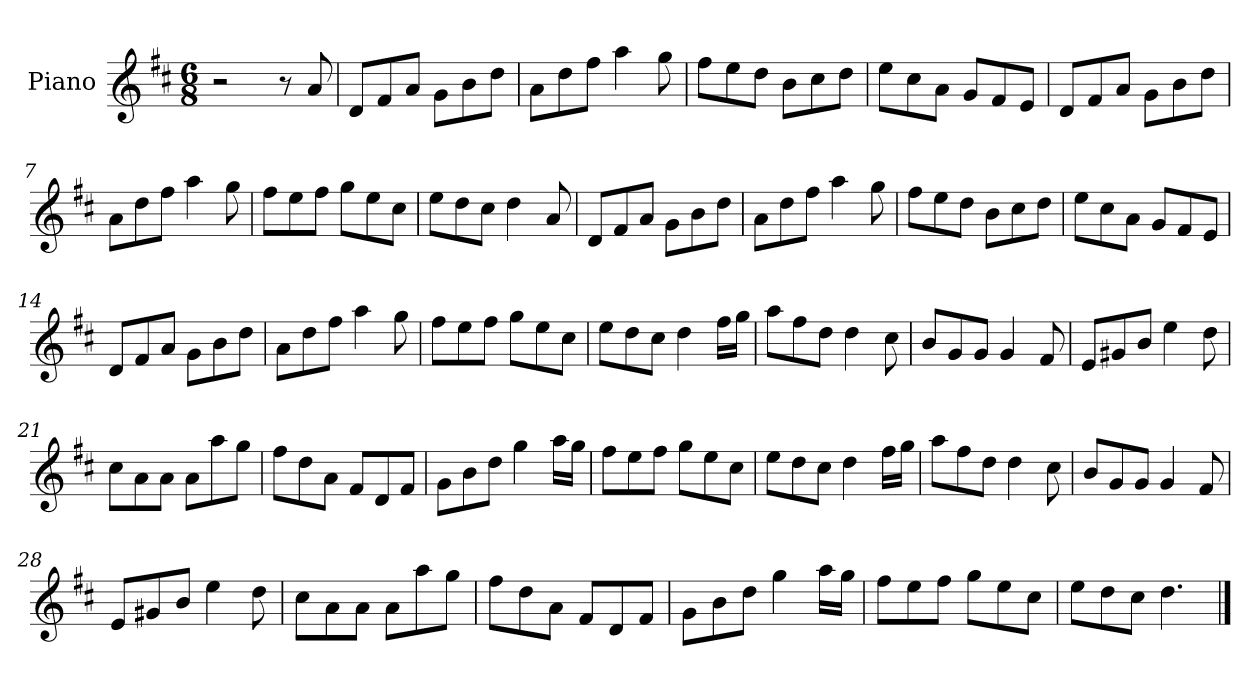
**kern
*part1
*staff1
*I"Piano
*I'Pno
*clefG2
*k[f#c#]
*M6/8
=1
2r
8r
8a/
=2
8d/L
8f#/
8a/J
8g\L
8b\
8dd\J
=3
8a\L
8dd\
8ff#\J
4aa\
8gg\
=4
8ff#\L
8ee\
8dd\J
8b\L
8cc#\
8dd\J
=5
8ee\L
8cc#\
8a\J
8g/L
8f#/
8e/J
=6
8d/L
8f#/
8a/J
8g\L
8b\
8dd\J
=7
8a\L
8dd\
8ff#\J
4aa\
8gg\
=8
8ff#\L
8ee\
8ff#\J
8gg\L
8ee\
8cc#\J
=9
8ee\L
8dd\
8cc#\J
4dd\
8a/
=10
8d/L
8f#/
8a/J
8g\L
8b\
8dd\J
=11
8a\L
8dd\
8ff#\J
4aa\
8gg\
=12
8ff#\L
8ee\
8dd\J
8b\L
8cc#\
8dd\J
=13
8ee\L
8cc#\
8a\J
8g/L
8f#/
8e/J
=14
8d/L
8f#/
8a/J
8g\L
8b\
8dd\J
=15
8a\L
8dd\
8ff#\J
4aa\
8gg\
=16
8ff#\L
8ee\
8ff#\J
8gg\L
8ee\
8cc#\J
=17
8ee\L
8dd\
8cc#\J
4dd\
16ff#\LL
16gg\JJ
=18
8aa\L
8ff#\
8dd\J
4dd\
8cc#\
=19
8b/L
8g/
8g/J
4g/
8f#/
=20
8e/L
8g#X/
8b/J
4ee\
8dd\
=21
8cc#\L
8a\
8a\J
8a\L
8aa\
8gg\J
=22
8ff#\L
8dd\
8a\J
8f#/L
8d/
8f#/J
=23
8g\L
8b\
8dd\J
4gg\
16aa\LL
16gg\JJ
=24
8ff#\L
8ee\
8ff#\J
8gg\L
8ee\
8cc#\J
=25
8ee\L
8dd\
8cc#\J
4dd\
16ff#\LL
16gg\JJ
=26
8aa\L
8ff#\
8dd\J
4dd\
8cc#\
=27
8b/L
8g/
8g/J
4g/
8f#/
=28
8e/L
8g#X/
8b/J
4ee\
8dd\
=29
8cc#\L
8a\
8a\J
8a\L
8aa\
8gg\J
=30
8ff#\L
8dd\
8a\J
8f#/L
8d/
8f#/J
=31
8g\L
8b\
8dd\J
4gg\
16aa\LL
16gg\JJ
=32
8ff#\L
8ee\
8ff#\J
8gg\L
8ee\
8cc#\J
=33
8ee\L
8dd\
8cc#\J
4.dd\
==
*-
